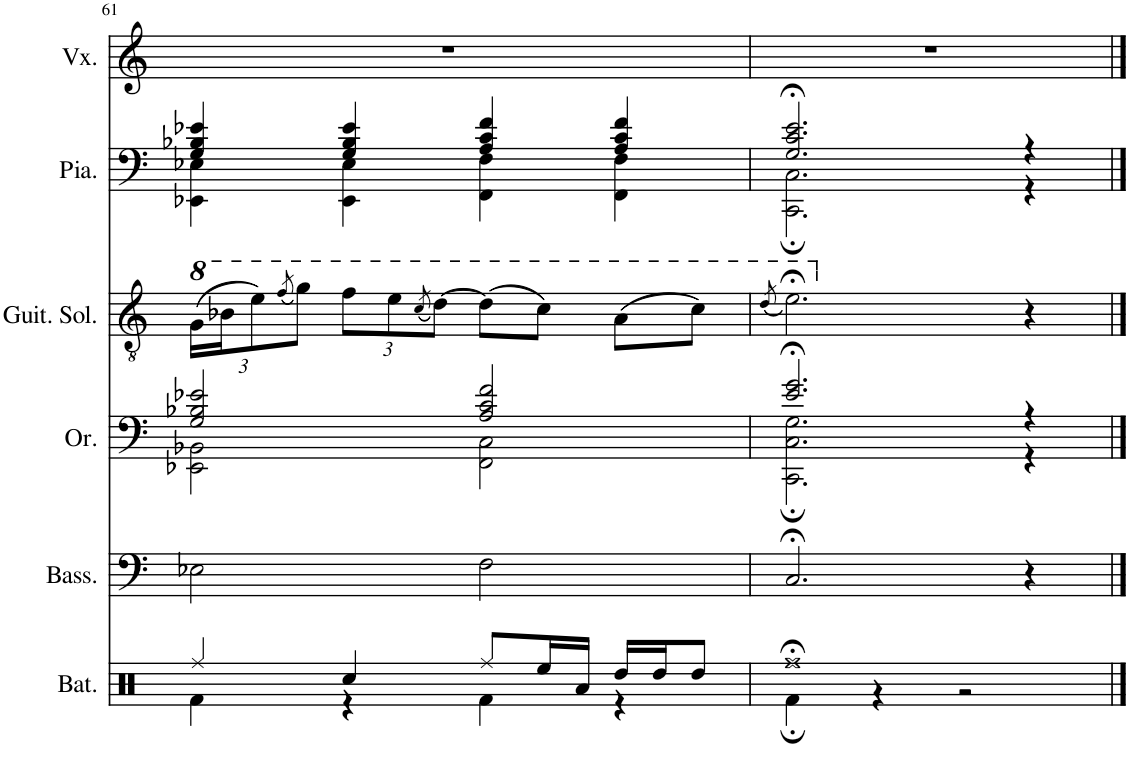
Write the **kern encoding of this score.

**kern	**kern	**kern	**kern	**kern	**kern
*part6	*part5	*part4	*part3	*part2	*part1
*staff6	*staff5	*staff4	*staff3	*staff2	*staff1
*I"Batterie	*I"Basse	*I"Guitare Rythme	*I"Guitare Solo	*I"Piano	*I"Voix
*I'Bat.	*I'Bass.	*I'Guit. Ry.	*I'Guit. Sol.	*I'Pia.	*I'Vx.
!!LO:PB:g=z
*clefX	*clefF4	*clefF4	*clefGv2	*clefF4	*clefG2
*	*Trd7c12	*	*	*	*
*k[]	*k[]	*k[]	*k[]	*k[]	*k[]
*M4/4	*M4/4	*M4/4	*M4/4	*M4/4	*M4/4
*met(c)	*met(c)	*met(c)	*met(c)	*met(c)	*met(c)
=61	=61	=61	=61	=61	=61
*^	*	*^	*	*	*
*	*	*	*	*	*8va	*	*
*	*	*	*	*	*Xbrackettup	*	*
*	*	*	*	*	*	*^	*
4Rff/	4Rf\	2E-X\	2G/ 2B-X/ 2e-X/	2EE-X\ 2BB-X\	(24g\LL	4G/ 4B-X/ 4e-X/	4EE-X\ 4E-X\	1r
.	.	.	.	.	24b-X\J	.	.	.
.	.	.	.	.	12ee\)	.	.	.
.	.	.	.	.	(8qff/	.	.	.
.	.	.	.	.	12gg\J)	.	.	.
4Rcc/	4r	.	.	.	12ff\L	4G/ 4B-/ 4e-/	4EE-\ 4E-\	.
.	.	.	.	.	12ee\	.	.	.
.	.	.	.	.	(8qcc/	.	.	.
.	.	.	.	.	[12dd\J)	.	.	.
8Rff/L	4Rf\	2F\	2A/ 2c/ 2f/	2FF\ 2C\	(8dd\L]	4A/ 4c/ 4f/	4FF\ 4F\	.
16Ree/L	.	.	.	.	8cc\J)	.	.	.
16Ra/JJ	.	.	.	.	.	.	.	.
16Rdd/LL	4r	.	.	.	(8a\L	4A/ 4c/ 4f/	4FF\ 4F\	.
16Rdd/J	.	.	.	.	.	.	.	.
8Rdd/J	.	.	.	.	8cc\J)	.	.	.
=62	=62	=62	=62	=62	=62	=62	=62	=62
.	.	.	.	.	(8qdd/	.	.	.
1Rff;<	4Rf;\	2.C;</	2.e/;< 2.g/;<	2.CC\; 2.C\; 2.G\;	2.ee;<\)	2.G/;< 2.c/;< 2.e/;<	2.CC\; 2.C\;	1r
.	4r	.	.	.	.	.	.	.
.	2r	.	.	.	.	.	.	.
*	*	*	*	*	*X8va	*	*	*
.	.	4r	4r	4r	4r	4r	4r	.
*v	*v	*	*v	*v	*	*v	*v	*
==	==	==	==	==	==
*-	*-	*-	*-	*-	*-
